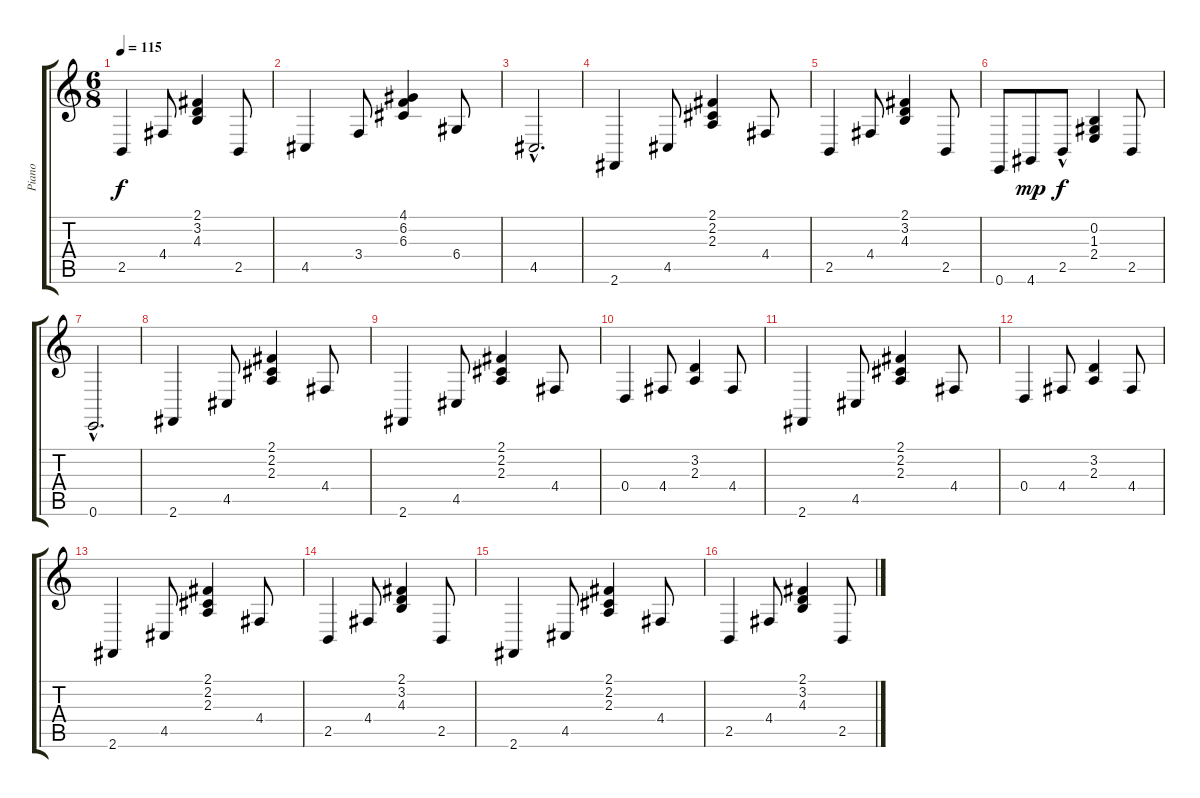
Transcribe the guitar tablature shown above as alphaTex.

\track ("Piano" "Piano") {instrument acousticgrandpiano}
\staff {score tabs}
\tuning (E4 B3 G3 D3 A2 E2) {hide}
\ts (6 8)
\tempo 115
\clef g2
\ks c
2.5.4{dy f} 4.4.8 (2.1 3.2 4.3).4 2.5.8 |
4.5.4 3.4.8 (4.1 6.2 6.3).4 6.4.8 |
4.5{hac}.2{d} |
2.6.4 4.5.8 (2.1 2.2 2.3).4 4.4.8 |
2.5.4 4.4.8 (2.1 3.2 4.3).4 2.5.8 |
0.6.8 4.6.8{dy mp} 2.5{hac}.8{dy f} (0.2 1.3 2.4).4 2.5.8 |
0.6{hac}.2{d} |
2.6.4 4.5.8 (2.1 2.2 2.3).4 4.4.8 |
2.6.4 4.5.8 (2.1 2.2 2.3).4 4.4.8 |
0.4.4 4.4.8 (3.2 2.3).4 4.4.8 |
2.6.4 4.5.8 (2.1 2.2 2.3).4 4.4.8 |
0.4.4 4.4.8 (3.2 2.3).4 4.4.8 |
2.6.4 4.5.8 (2.1 2.2 2.3).4 4.4.8 |
2.5.4 4.4.8 (2.1 3.2 4.3).4 2.5.8 |
2.6.4 4.5.8 (2.1 2.2 2.3).4 4.4.8 |
2.5.4 4.4.8 (2.1 3.2 4.3).4 2.5.8
